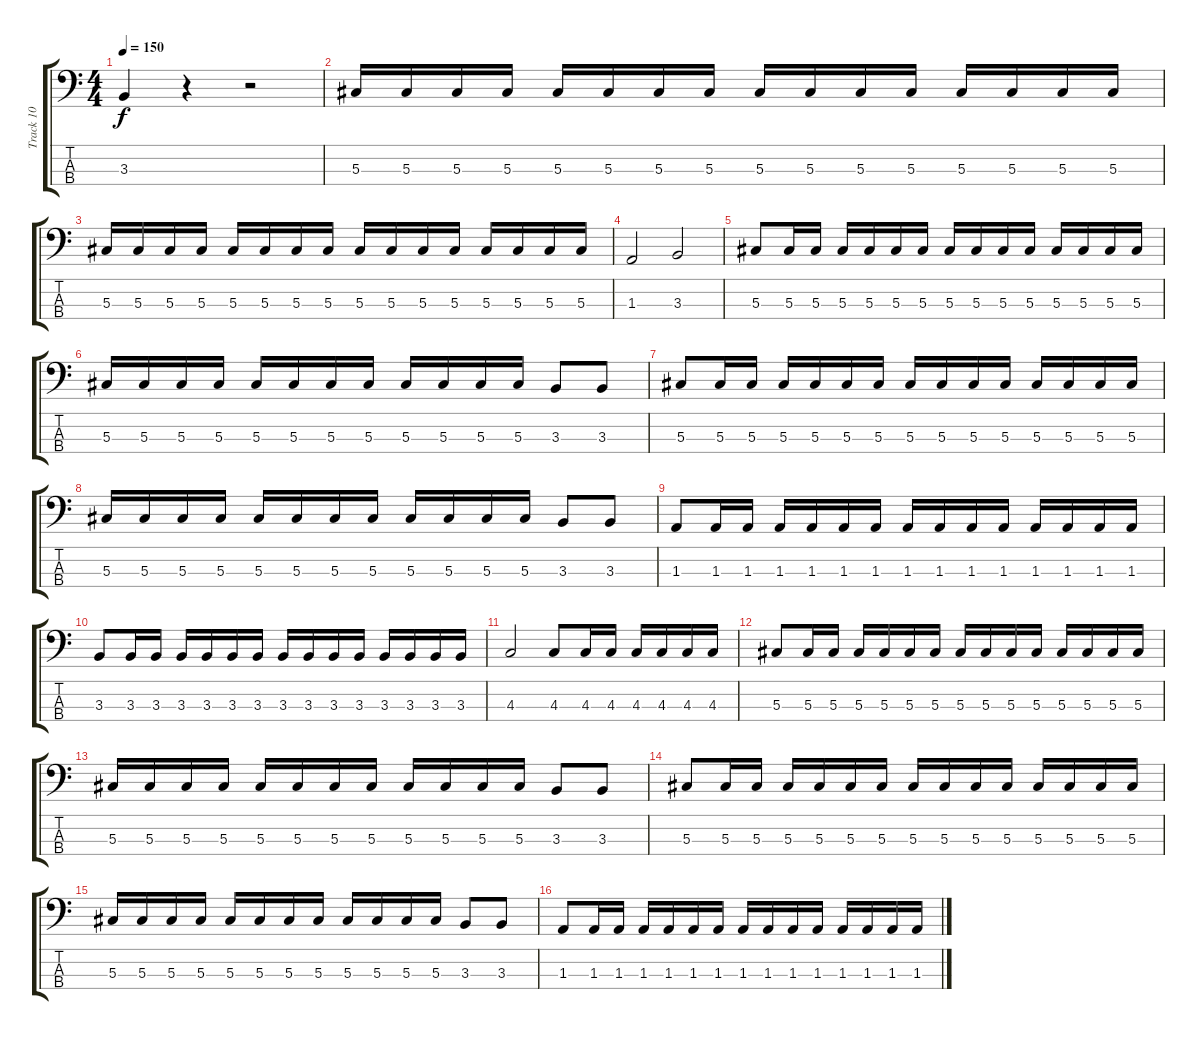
\track ("Track 10" "Track 10") {instrument electricbassfinger}
\staff {score tabs}
\tuning (Gb2 Db2 Ab1 Eb1) {hide}
\ts (4 4)
\tempo 150
\clef f4
\ks c
3.3.4{dy f} r.4 r.2 |
5.3.16 5.3.16 5.3.16 5.3.16 5.3.16 5.3.16 5.3.16 5.3.16 5.3.16 5.3.16 5.3.16 5.3.16 5.3.16 5.3.16 5.3.16 5.3.16 |
5.3.16 5.3.16 5.3.16 5.3.16 5.3.16 5.3.16 5.3.16 5.3.16 5.3.16 5.3.16 5.3.16 5.3.16 5.3.16 5.3.16 5.3.16 5.3.16 |
1.3.2 3.3.2 |
5.3.8 5.3.16 5.3.16 5.3.16 5.3.16 5.3.16 5.3.16 5.3.16 5.3.16 5.3.16 5.3.16 5.3.16 5.3.16 5.3.16 5.3.16 |
5.3.16 5.3.16 5.3.16 5.3.16 5.3.16 5.3.16 5.3.16 5.3.16 5.3.16 5.3.16 5.3.16 5.3.16 3.3.8 3.3.8 |
5.3.8 5.3.16 5.3.16 5.3.16 5.3.16 5.3.16 5.3.16 5.3.16 5.3.16 5.3.16 5.3.16 5.3.16 5.3.16 5.3.16 5.3.16 |
5.3.16 5.3.16 5.3.16 5.3.16 5.3.16 5.3.16 5.3.16 5.3.16 5.3.16 5.3.16 5.3.16 5.3.16 3.3.8 3.3.8 |
1.3.8 1.3.16 1.3.16 1.3.16 1.3.16 1.3.16 1.3.16 1.3.16 1.3.16 1.3.16 1.3.16 1.3.16 1.3.16 1.3.16 1.3.16 |
3.3.8 3.3.16 3.3.16 3.3.16 3.3.16 3.3.16 3.3.16 3.3.16 3.3.16 3.3.16 3.3.16 3.3.16 3.3.16 3.3.16 3.3.16 |
4.3.2 4.3.8 4.3.16 4.3.16 4.3.16 4.3.16 4.3.16 4.3.16 |
5.3.8 5.3.16 5.3.16 5.3.16 5.3.16 5.3.16 5.3.16 5.3.16 5.3.16 5.3.16 5.3.16 5.3.16 5.3.16 5.3.16 5.3.16 |
5.3.16 5.3.16 5.3.16 5.3.16 5.3.16 5.3.16 5.3.16 5.3.16 5.3.16 5.3.16 5.3.16 5.3.16 3.3.8 3.3.8 |
5.3.8 5.3.16 5.3.16 5.3.16 5.3.16 5.3.16 5.3.16 5.3.16 5.3.16 5.3.16 5.3.16 5.3.16 5.3.16 5.3.16 5.3.16 |
5.3.16 5.3.16 5.3.16 5.3.16 5.3.16 5.3.16 5.3.16 5.3.16 5.3.16 5.3.16 5.3.16 5.3.16 3.3.8 3.3.8 |
1.3.8 1.3.16 1.3.16 1.3.16 1.3.16 1.3.16 1.3.16 1.3.16 1.3.16 1.3.16 1.3.16 1.3.16 1.3.16 1.3.16 1.3.16
